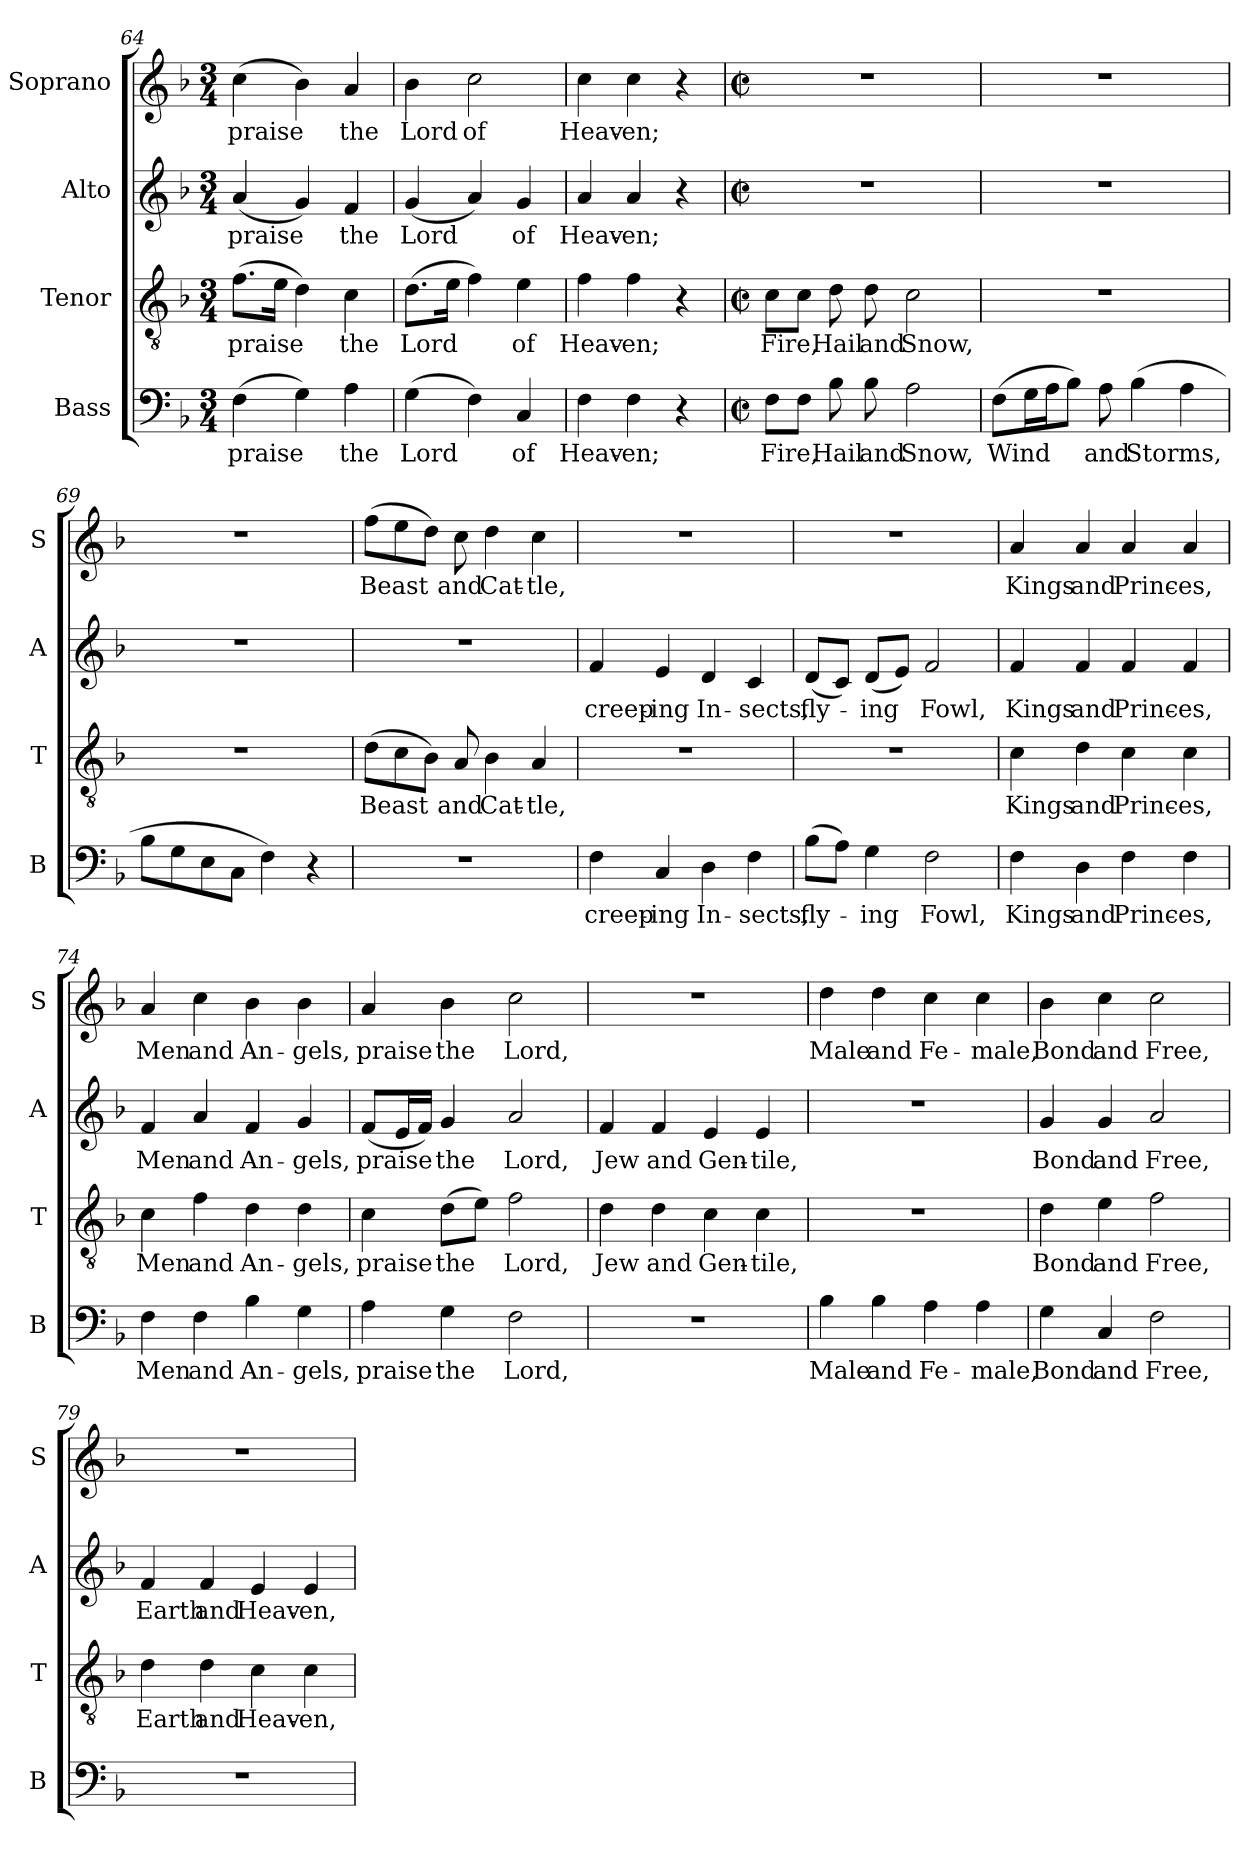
**kern	**text	**kern	**text	**kern	**text	**kern	**text
*part4	*part4	*part3	*part3	*part2	*part2	*part1	*part1
*staff4	*staff4	*staff3	*staff3	*staff2	*staff2	*staff1	*staff1
*I"Bass	*	*I"Tenor	*	*I"Alto	*	*I"Soprano	*
*I'B	*	*I'T	*	*I'A	*	*I'S	*
*clefF4	*	*clefGv2	*	*clefG2	*	*clefG2	*
*k[b-]	*	*k[b-]	*	*k[b-]	*	*k[b-]	*
*F:	*	*F:	*	*F:	*	*F:	*
*M3/4	*	*M3/4	*	*M3/4	*	*M3/4	*
=64	=64	=64	=64	=64	=64	=64	=64
(4F\	praise	(8.f\L	praise	(4a/	praise	(4cc\	praise
.	.	16e\Jk	.	.	.	.	.
4G\)	.	4d\)	.	4g/)	.	4b-\)	.
4A\	the	4c\	the	4f/	the	4a/	the
=65	=65	=65	=65	=65	=65	=65	=65
(4G\	Lord	(8.d\L	Lord	(4g/	Lord	4b-\	Lord
.	.	16e\Jk	.	.	.	.	.
4F\)	.	4f\)	.	4a/)	.	2cc\	of
4C/	of	4e\	of	4g/	of	.	.
=66	=66	=66	=66	=66	=66	=66	=66
4F\	Heav-	4f\	Heav-	4a/	Heav-	4cc\	Heav-
4F\	-en;	4f\	-en;	4a/	-en;	4cc\	-en;
4r	.	4r	.	4r	.	4r	.
!!LO:LB:g=z
=67	=67	=67	=67	=67	=67	=67	=67
*M2/2	*	*M2/2	*	*M2/2	*	*M2/2	*
*met(c|)	*	*met(c|)	*	*met(c|)	*	*met(c|)	*
8F\L	Fire,	8c\L	Fire,	1r	.	1r	.
8F\J	.	8c\J	.	.	.	.	.
8B-\	Hail	8d\	Hail	.	.	.	.
8B-\	and	8d\	and	.	.	.	.
2A\	Snow,	2c\	Snow,	.	.	.	.
=68	=68	=68	=68	=68	=68	=68	=68
(8F\L	Wind	1r	.	1r	.	1r	.
16G\L	.	.	.	.	.	.	.
16A\J	.	.	.	.	.	.	.
8B-\J)	.	.	.	.	.	.	.
8A\	and	.	.	.	.	.	.
(4B-\	Storms,	.	.	.	.	.	.
4A\	.	.	.	.	.	.	.
=69	=69	=69	=69	=69	=69	=69	=69
8B-\L	.	1r	.	1r	.	1r	.
8G\	.	.	.	.	.	.	.
8E\	.	.	.	.	.	.	.
8C\J	.	.	.	.	.	.	.
4F\)	.	.	.	.	.	.	.
4r	.	.	.	.	.	.	.
=70	=70	=70	=70	=70	=70	=70	=70
1r	.	(8d\L	Beast	1r	.	(8ff\L	Beast
.	.	8c\	.	.	.	8ee\	.
.	.	8B-\J)	.	.	.	8dd\J)	.
.	.	8A/	and	.	.	8cc\	and
.	.	4B-\	Cat-	.	.	4dd\	Cat-
.	.	4A/	-tle,	.	.	4cc\	-tle,
!!LO:PB:g=z
=71	=71	=71	=71	=71	=71	=71	=71
4F\	creep-	1r	.	4f/	creep-	1r	.
4C/	-ing	.	.	4e/	-ing	.	.
4D\	In-	.	.	4d/	In-	.	.
4F\	-sects,	.	.	4c/	-sects,	.	.
=72	=72	=72	=72	=72	=72	=72	=72
(8B-\L	fly-	1r	.	(8d/L	fly-	1r	.
8A\J)	.	.	.	8c/J)	.	.	.
4G\	-ing	.	.	(8d/L	-ing	.	.
.	.	.	.	8e/J)	.	.	.
2F\	Fowl,	.	.	2f/	Fowl,	.	.
=73	=73	=73	=73	=73	=73	=73	=73
4F\	Kings	4c\	Kings	4f/	Kings	4a/	Kings
4D\	and	4d\	and	4f/	and	4a/	and
4F\	Princ-	4c\	Princ-	4f/	Princ-	4a/	Princ-
4F\	-es,	4c\	-es,	4f/	-es,	4a/	-es,
=74	=74	=74	=74	=74	=74	=74	=74
4F\	Men	4c\	Men	4f/	Men	4a/	Men
4F\	and	4f\	and	4a/	and	4cc\	and
4B-\	An-	4d\	An-	4f/	An-	4b-\	An-
4G\	-gels,	4d\	-gels,	4g/	-gels,	4b-\	-gels,
=75	=75	=75	=75	=75	=75	=75	=75
4A\	praise	4c\	praise	(8f/L	praise	4a/	praise
.	.	.	.	16e/L	.	.	.
.	.	.	.	16f/JJ)	.	.	.
4G\	the	(8d\L	the	4g/	the	4b-\	the
.	.	8e\J)	.	.	.	.	.
2F\	Lord,	2f\	Lord,	2a/	Lord,	2cc\	Lord,
!!LO:LB:g=z
=76	=76	=76	=76	=76	=76	=76	=76
1r	.	4d\	Jew	4f/	Jew	1r	.
.	.	4d\	and	4f/	and	.	.
.	.	4c\	Gen-	4e/	Gen-	.	.
.	.	4c\	-tile,	4e/	-tile,	.	.
=77	=77	=77	=77	=77	=77	=77	=77
4B-\	Male	1r	.	1r	.	4dd\	Male
4B-\	and	.	.	.	.	4dd\	and
4A\	Fe-	.	.	.	.	4cc\	Fe-
4A\	-male,	.	.	.	.	4cc\	-male,
=78	=78	=78	=78	=78	=78	=78	=78
4G\	Bond	4d\	Bond	4g/	Bond	4b-\	Bond
4C/	and	4e\	and	4g/	and	4cc\	and
2F\	Free,	2f\	Free,	2a/	Free,	2cc\	Free,
=79	=79	=79	=79	=79	=79	=79	=79
1r	.	4d\	Earth	4f/	Earth	1r	.
.	.	4d\	and	4f/	and	.	.
.	.	4c\	Heav-	4e/	Heav-	.	.
.	.	4c\	-en,	4e/	-en,	.	.
=	=	=	=	=	=	=	=
*-	*-	*-	*-	*-	*-	*-	*-
